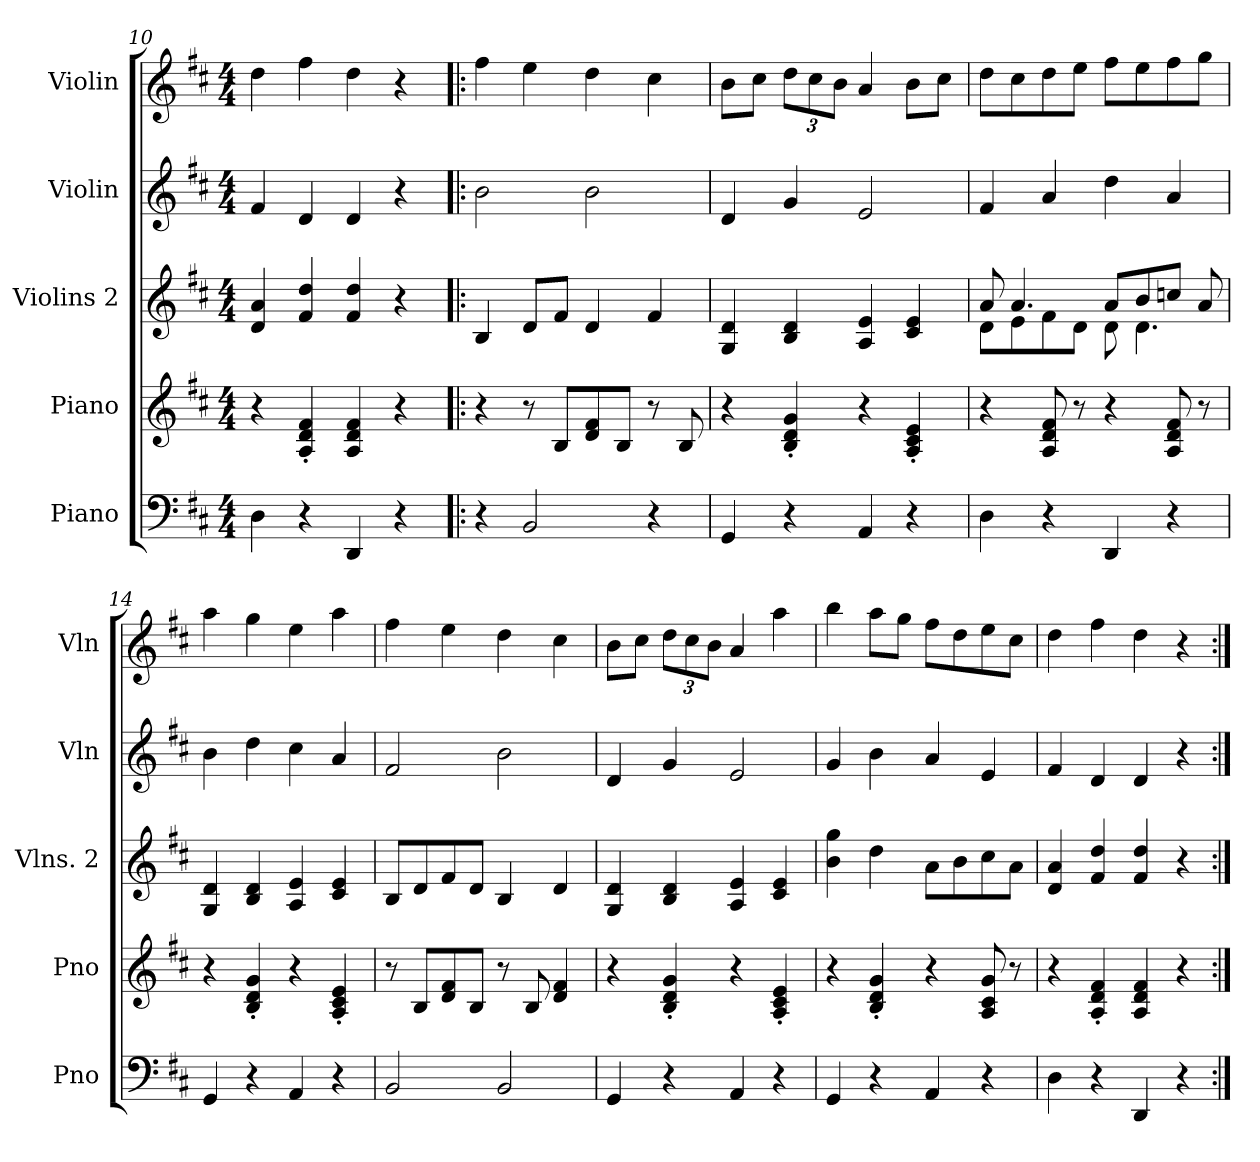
**kern	**kern	**kern	**kern	**kern
*part5	*part4	*part3	*part2	*part1
*staff5	*staff4	*staff3	*staff2	*staff1
*I"Piano	*I"Piano	*I"Violins 2	*I"Violin	*I"Violin
*I'Pno	*I'Pno	*I'Vlns. 2	*I'Vln	*I'Vln
*clefF4	*clefG2	*clefG2	*clefG2	*clefG2
*k[f#c#]	*k[f#c#]	*k[f#c#]	*k[f#c#]	*k[f#c#]
*M4/4	*M4/4	*M4/4	*M4/4	*M4/4
=10	=10	=10	=10	=10
4D\	4r	4d/ 4a/	4f#/	4dd\
4r	4A/' 4d/' 4f#/'	4f#/ 4dd/	4d/	4ff#\
4DD/	4A/ 4d/ 4f#/	4f#/ 4dd/	4d/	4dd\
4r	4r	4r	4r	4r
!!LO:PB:g=z
=11!|:	=11!|:	=11!|:	=11!|:	=11!|:
4r	4r	4B/	2b\	4ff#\
2BB/	8r	8d/L	.	4ee\
.	8B/L	8f#/J	.	.
.	8d/ 8f#/	4d/	2b\	4dd\
.	8B/J	.	.	.
4r	8r	4f#/	.	4cc#\
.	8B/	.	.	.
=12	=12	=12	=12	=12
4GG/	4r	4G/ 4d/	4d/	8b\L
.	.	.	.	8cc#\J
*	*	*	*	*Xbrackettup
4r	4B/' 4d/' 4g/'	4B/ 4d/	4g/	12dd\L
.	.	.	.	12cc#\
.	.	.	.	12b\J
4AA/	4r	4A/ 4e/	2e/	4a/
4r	4A/' 4c#/' 4e/'	4c#/ 4e/	.	8b\L
.	.	.	.	8cc#\J
=13	=13	=13	=13	=13
*	*	*^	*	*
4D\	4r	8a/	8d\L	4f#/	8dd\L
.	.	4.a/	8e\	.	8cc#\
4r	8A/ 8d/ 8f#/	.	8f#\	4a/	8dd\
.	8r	.	8d\J	.	8ee\J
4DD/	4r	8a/L	8d\	4dd\	8ff#\L
.	.	8b/	4.d\	.	8ee\
4r	8A/ 8d/ 8f#/	8ccn/J	.	4a/	8ff#\
.	8r	8a/	.	.	8gg\J
*	*	*v	*v	*	*
=14	=14	=14	=14	=14
4GG/	4r	4G/ 4d/	4b\	4aa\
4r	4B/' 4d/' 4g/'	4B/ 4d/	4dd\	4gg\
4AA/	4r	4A/ 4e/	4cc#\	4ee\
4r	4A/' 4c#/' 4e/'	4c#/ 4e/	4a/	4aa\
!!LO:LB:g=z
=15	=15	=15	=15	=15
2BB/	8r	8B/L	2f#/	4ff#\
.	8B/L	8d/	.	.
.	8d/ 8f#/	8f#/	.	4ee\
.	8B/J	8d/J	.	.
2BB/	8r	4B/	2b\	4dd\
.	8B/	.	.	.
.	4d/ 4f#/	4d/	.	4cc#\
=16	=16	=16	=16	=16
4GG/	4r	4G/ 4d/	4d/	8b\L
.	.	.	.	8cc#\J
4r	4B/' 4d/' 4g/'	4B/ 4d/	4g/	12dd\L
.	.	.	.	12cc#\
.	.	.	.	12b\J
4AA/	4r	4A/ 4e/	2e/	4a/
4r	4A/' 4c#/' 4e/'	4c#/ 4e/	.	4aa\
=17	=17	=17	=17	=17
4GG/	4r	4b\ 4gg\	4g/	4bb\
4r	4B/' 4d/' 4g/'	4dd\	4b\	8aa\L
.	.	.	.	8gg\J
4AA/	4r	8a\L	4a/	8ff#\L
.	.	8b\	.	8dd\
4r	8A/ 8c#/ 8g/	8cc#\	4e/	8ee\
.	8r	8a\J	.	8cc#\J
=18	=18	=18	=18	=18
4D\	4r	4d/ 4a/	4f#/	4dd\
4r	4A/' 4d/' 4f#/'	4f#/ 4dd/	4d/	4ff#\
4DD/	4A/ 4d/ 4f#/	4f#/ 4dd/	4d/	4dd\
4r	4r	4r	4r	4r
=:|!	=:|!	=:|!	=:|!	=:|!
*-	*-	*-	*-	*-
